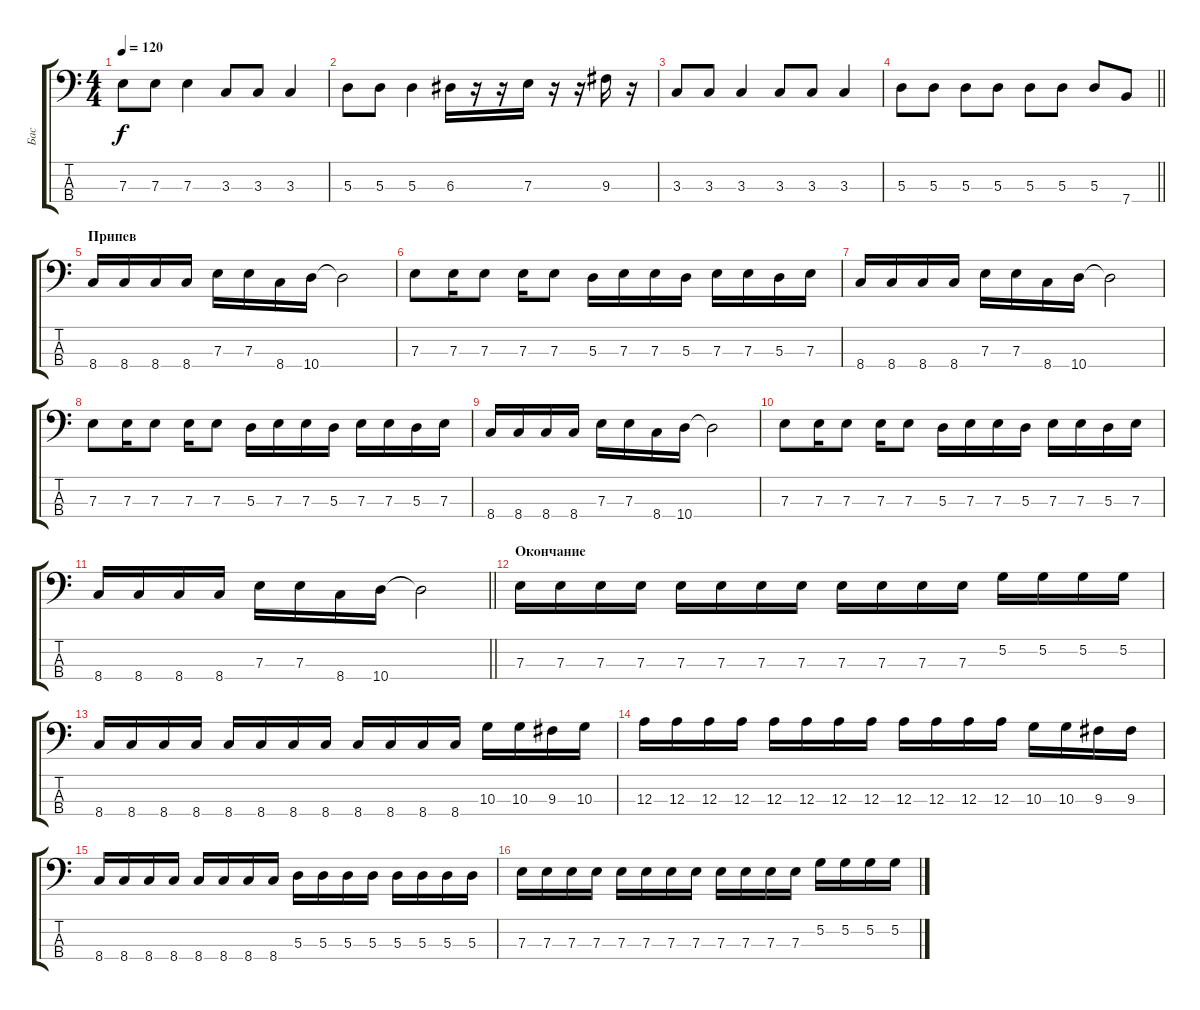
\track ("Бас" "Бас") {instrument electricbassfinger}
\staff {score tabs}
\tuning (G2 D2 A1 E1) {hide}
\ts (4 4)
\tempo 120
\clef f4
\ks c
7.3.8{dy f} 7.3.8 7.3.4 3.3.8 3.3.8 3.3.4 |
5.3.8 5.3.8 5.3.4 6.3.16 r.16 r.16 7.3.16 r.16 r.16 9.3.16 r.16 |
3.3.8 3.3.8 3.3.4 3.3.8 3.3.8 3.3.4 |
\barLineRight lightlight
5.3.8 5.3.8 5.3.8 5.3.8 5.3.8 5.3.8 5.3.8 7.4.8 |
\section ("" "Припев")
8.4.16 8.4.16 8.4.16 8.4.16 7.3.16 7.3.16 8.4.16 10.4.16 10.4{t}.2 |
7.3.8 7.3.16 7.3.8 7.3.16 7.3.8 5.3.16 7.3.16 7.3.16 5.3.16 7.3.16 7.3.16 5.3.16 7.3.16 |
8.4.16 8.4.16 8.4.16 8.4.16 7.3.16 7.3.16 8.4.16 10.4.16 10.4{t}.2 |
7.3.8 7.3.16 7.3.8 7.3.16 7.3.8 5.3.16 7.3.16 7.3.16 5.3.16 7.3.16 7.3.16 5.3.16 7.3.16 |
8.4.16 8.4.16 8.4.16 8.4.16 7.3.16 7.3.16 8.4.16 10.4.16 10.4{t}.2 |
7.3.8 7.3.16 7.3.8 7.3.16 7.3.8 5.3.16 7.3.16 7.3.16 5.3.16 7.3.16 7.3.16 5.3.16 7.3.16 |
\barLineRight lightlight
8.4.16 8.4.16 8.4.16 8.4.16 7.3.16 7.3.16 8.4.16 10.4.16 10.4{t}.2 |
\section ("" "Окончание")
7.3.16 7.3.16 7.3.16 7.3.16 7.3.16 7.3.16 7.3.16 7.3.16 7.3.16 7.3.16 7.3.16 7.3.16 5.2.16 5.2.16 5.2.16 5.2.16 |
8.4.16 8.4.16 8.4.16 8.4.16 8.4.16 8.4.16 8.4.16 8.4.16 8.4.16 8.4.16 8.4.16 8.4.16 10.3.16 10.3.16 9.3.16 10.3.16 |
12.3.16 12.3.16 12.3.16 12.3.16 12.3.16 12.3.16 12.3.16 12.3.16 12.3.16 12.3.16 12.3.16 12.3.16 10.3.16 10.3.16 9.3.16 9.3.16 |
8.4.16 8.4.16 8.4.16 8.4.16 8.4.16 8.4.16 8.4.16 8.4.16 5.3.16 5.3.16 5.3.16 5.3.16 5.3.16 5.3.16 5.3.16 5.3.16 |
7.3.16 7.3.16 7.3.16 7.3.16 7.3.16 7.3.16 7.3.16 7.3.16 7.3.16 7.3.16 7.3.16 7.3.16 5.2.16 5.2.16 5.2.16 5.2.16
